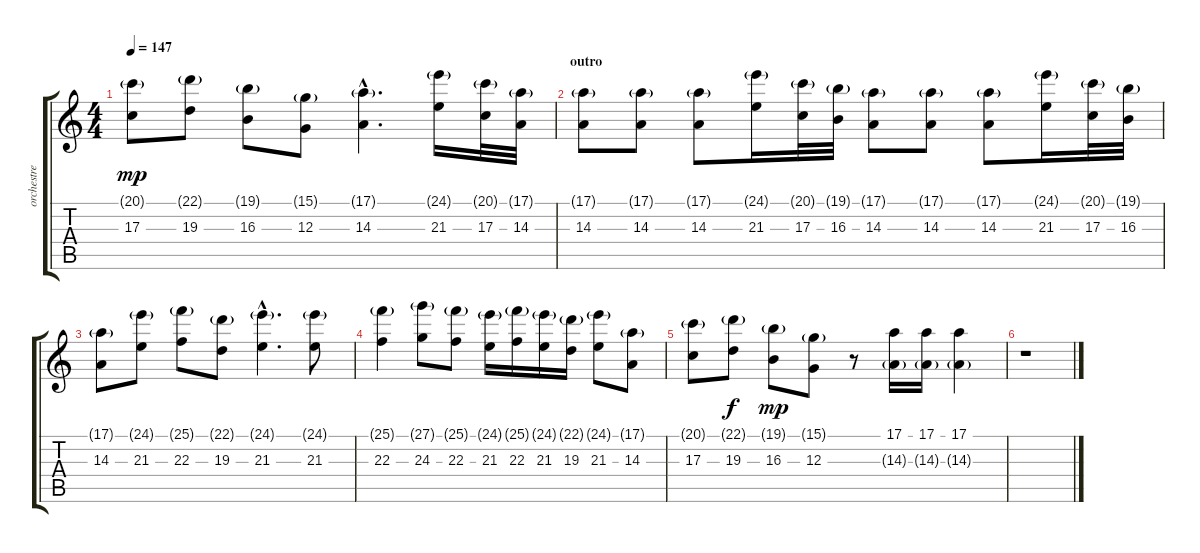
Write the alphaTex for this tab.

\track ("orchestre" "orchestre") {instrument viola}
\staff {score tabs}
\tuning (E4 B3 G3 D3 A2 E2) {hide}
\ts (4 4)
\tempo 147
\clef g2
\ks c
(20.1{g} 17.3).8{dy mp} (22.1{g} 19.3).8 (19.1{g} 16.3).8 (15.1{g} 12.3).8 (17.1{g hac} 14.3{hac}).4{d} (24.1{g} 21.3).16 (20.1{g} 17.3).32 (17.1{g} 14.3).32 |
\section ("" "outro")
(17.1{g} 14.3).8 (17.1{g} 14.3).8 (17.1{g} 14.3).8 (24.1{g} 21.3).16 (20.1{g} 17.3).32 (19.1{g} 16.3).32 (17.1{g} 14.3).8 (17.1{g} 14.3).8 (17.1{g} 14.3).8 (24.1{g} 21.3).16 (20.1{g} 17.3).32 (19.1{g} 16.3).32 |
(17.1{g} 14.3).8 (24.1{g} 21.3).8 (25.1{g} 22.3).8 (22.1{g} 19.3).8 (24.1{g hac} 21.3{hac}).4{d} (24.1{g} 21.3).8 |
(25.1{g} 22.3).4 (27.1{g} 24.3).8 (25.1{g} 22.3).8 (24.1{g} 21.3).16 (25.1{g} 22.3).16 (24.1{g} 21.3).16 (22.1{g} 19.3).16 (24.1{g} 21.3).8 (17.1{g} 14.3).8 |
(20.1{g} 17.3).8 (22.1{g} 19.3).8{dy f} (19.1{g} 16.3).8{dy mp} (15.1{g} 12.3).8 r.8 (17.1 14.3{g}).16 (17.1 14.3{g}).16 (17.1 14.3{g}).4 |
r.1
